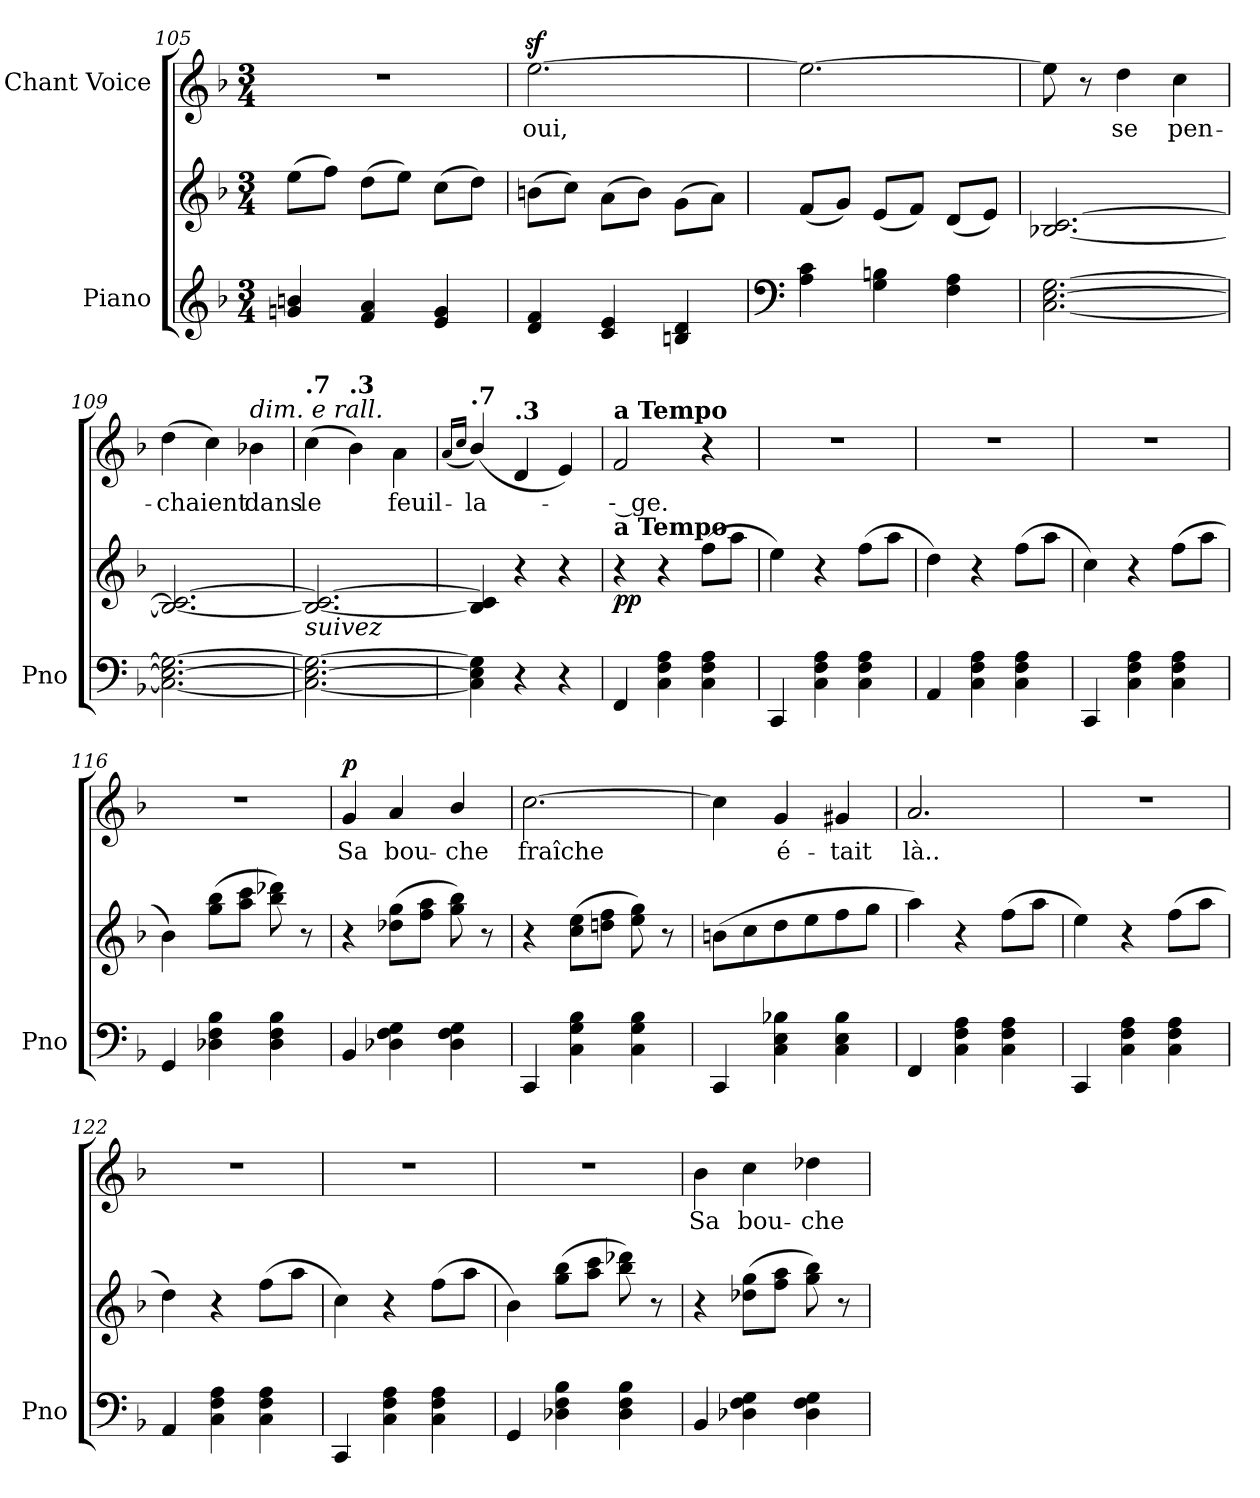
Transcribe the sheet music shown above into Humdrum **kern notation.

**kern	**kern	**dynam	**kern	**text	**dynam
*part2	*part2	*part2	*part1	*part1	*part1
*staff3	*staff2	*staff2/3	*staff1	*staff1	*staff1
*I"Piano	*	*	*I"Chant Voice	*	*
*I'Pno	*	*	*	*	*
!!LO:LB:g=z
*clefG2	*clefG2	*	*clefG2	*	*
*k[b-]	*k[b-]	*	*k[b-]	*	*
*M3/4	*M3/4	*	*M3/4	*	*
=105	=105	=105	=105	=105	=105
4gn/ 4bn/	(>8ee\L	.	2.r	.	.
.	8ff\J)	.	.	.	.
4f/ 4a/	(>8dd\L	.	.	.	.
.	8ee\J)	.	.	.	.
4e/ 4g/	(>8cc\L	.	.	.	.
.	8dd\J)	.	.	.	.
=106	=106	=106	=106	=106	=106
!	!	!	!	!LO:LY:b	!
4d/ 4f/	(>8bn\L	.	[2.eez>\	oui,	.
.	8cc\J)	.	.	.	.
4c/ 4e/	(>8a\L	.	.	.	.
.	8b\J)	.	.	.	.
4Bn/ 4d/	(>8g\L	.	.	.	.
.	8a\J)	.	.	.	.
=107	=107	=107	=107	=107	=107
*clefF4	*	*	*	*	*
4A\ 4c\	(<8f/L	.	2.ee\_	.	.
.	8g/J)	.	.	.	.
4G\ 4Bn\	(<8e/L	.	.	.	.
.	8f/J)	.	.	.	.
4F\ 4A\	(<8d/L	.	.	.	.
.	8e/J)	.	.	.	.
=108	=108	=108	=108	=108	=108
[2.C\ [2.E\ [2.G\	[2.B-X/ [2.c/	.	8ee\]	.	.
.	.	.	8r	.	.
!	!	!	!	!LO:LY:b	!
.	.	.	4dd\	se	.
!	!	!	!	!LO:LY:b	!
.	.	.	4cc\	pen-	.
=109	=109	=109	=109	=109	=109
!	!	!	!	!LO:LY:b	!
2.C\_ 2.E\_ 2.G\_	2.B-/_ 2.c/_	.	(>4dd\	-chaient	.
.	.	.	4cc\)	.	.
*	*	*	*MM228	*	*
!	!	!	!LO:TX:a:i:t=dim. e rall.	!	!
!	!	!	!	!LO:LY:b	!
.	.	.	4b-X\	dans	.
=110	=110	=110	=110	=110	=110
*	*	*	*MM216	*	*
!	!	!	!LO:TX:a:B:t=.7	!	!
!	!LO:TX:b:i:t=suivez	!	!	!	!
!	!	!	!	!LO:LY:b	!
2.C\_ 2.E\_ 2.G\_	2.B-/_ 2.c/_	.	(>4cc\	le	.
*	*	*	*MM207	*	*
!	!	!	!LO:TX:a:B:t=.3	!	!
.	.	.	4b-\)	.	.
*	*	*	*MM198	*	*
!	!	!	!	!LO:LY:b	!
.	.	.	4a\	feuil-	.
=111	=111	=111	=111	=111	=111
*	*	*	*MM186	*	*
.	.	.	(<16qa/LL	.	.
.	.	.	16qcc/JJ	.	.
!	!	!	!LO:TX:a:B:t=.7	!	!
!	!	!	!	!LO:LY:b	!
4C\] 4E\] 4G\]	4B-/] 4c/]	.	(<4b-/)	-la-	.
*	*	*	*MM177	*	*
!	!	!	!LO:TX:a:B:t=.3	!	!
4r	4r	.	4d/	.	.
*	*	*	*MM168	*	*
4r	4r	.	4e/)	.	.
!!LO:PB:g=z
=112	=112	=112	=112	=112	=112
*	*	*	*MM228	*	*
!	!	!	!LO:TX:a:B:t=a Tempo	!	!
!	!LO:TX:a:B:t=a Tempo	!	!	!	!
!	!	!LO:DY:b	!	!LO:LY:b	!
4FF/	4r	pp	2f/	-- ge.	.
4C\ 4F\ 4A\	4r	.	.	.	.
4C\ 4F\ 4A\	(>8ff\L	.	4r	.	.
.	8aa\J	.	.	.	.
=113	=113	=113	=113	=113	=113
4CC/	4ee\)	.	2.r	.	.
4C\ 4F\ 4A\	4r	.	.	.	.
4C\ 4F\ 4A\	(>8ff\L	.	.	.	.
.	8aa\J	.	.	.	.
=114	=114	=114	=114	=114	=114
4AA/	4dd\)	.	2.r	.	.
4C\ 4F\ 4A\	4r	.	.	.	.
4C\ 4F\ 4A\	(>8ff\L	.	.	.	.
.	8aa\J	.	.	.	.
=115	=115	=115	=115	=115	=115
4CC/	4cc\)	.	2.r	.	.
4C\ 4F\ 4A\	4r	.	.	.	.
4C\ 4F\ 4A\	(>8ff\L	.	.	.	.
.	8aa\J	.	.	.	.
=116	=116	=116	=116	=116	=116
4GG/	4b-\)	.	2.r	.	.
4D-X\ 4F\ 4B-\	(>8gg\ 8bb-\L	.	.	.	.
.	8aa\ 8ccc\J	.	.	.	.
4D-\ 4F\ 4B-\	8bb-\ 8ddd-X\)	.	.	.	.
.	8r	.	.	.	.
=117	=117	=117	=117	=117	=117
!	!	!	!	!LO:LY:b	!LO:DY:a
4BB-/	4r	.	4g/	Sa	p
!	!	!	!	!LO:LY:b	!
4D-X\ 4F\ 4G\	(>8dd-X\ 8gg\L	.	4a/	bou-	.
.	8ff\ 8aa\J	.	.	.	.
!	!	!	!	!LO:LY:b	!
4D-\ 4F\ 4G\	8gg\ 8bb-\)	.	4b-/	-che	.
.	8r	.	.	.	.
!!LO:LB:g=z
=118	=118	=118	=118	=118	=118
!	!	!	!	!LO:LY:b	!
4CC/	4r	.	[2.cc\	fraîche	.
4C\ 4G\ 4B-\	(>8cc\ 8ee\L	.	.	.	.
.	8ddn\ 8ff\J	.	.	.	.
4C\ 4G\ 4B-\	8ee\ 8gg\)	.	.	.	.
.	8r	.	.	.	.
=119	=119	=119	=119	=119	=119
4CC/	(>8bn\L	.	4cc\]	.	.
.	8cc\	.	.	.	.
!	!	!	!	!LO:LY:b	!
4C\ 4E\ 4B-X\	8dd\	.	4g/	é-	.
.	8ee\	.	.	.	.
!	!	!	!	!LO:LY:b	!
4C\ 4E\ 4B-\	8ff\	.	4g#X/	-tait	.
.	8gg\J	.	.	.	.
=120	=120	=120	=120	=120	=120
!	!	!	!	!LO:LY:b	!
4FF/	4aa\)	.	2.a/	là..	.
4C\ 4F\ 4A\	4r	.	.	.	.
4C\ 4F\ 4A\	(>8ff\L	.	.	.	.
.	8aa\J	.	.	.	.
=121	=121	=121	=121	=121	=121
4CC/	4ee\)	.	2.r	.	.
4C\ 4F\ 4A\	4r	.	.	.	.
4C\ 4F\ 4A\	(>8ff\L	.	.	.	.
.	8aa\J	.	.	.	.
=122	=122	=122	=122	=122	=122
4AA/	4dd\)	.	2.r	.	.
4C\ 4F\ 4A\	4r	.	.	.	.
4C\ 4F\ 4A\	(>8ff\L	.	.	.	.
.	8aa\J	.	.	.	.
=123	=123	=123	=123	=123	=123
4CC/	4cc\)	.	2.r	.	.
4C\ 4F\ 4A\	4r	.	.	.	.
4C\ 4F\ 4A\	(>8ff\L	.	.	.	.
.	8aa\J	.	.	.	.
!!LO:LB:g=z
=124	=124	=124	=124	=124	=124
4GG/	4b-\)	.	2.r	.	.
4D-X\ 4F\ 4B-\	(>8gg\ 8bb-\L	.	.	.	.
.	8aa\ 8ccc\J	.	.	.	.
4D-\ 4F\ 4B-\	8bb-\ 8ddd-X\)	.	.	.	.
.	8r	.	.	.	.
=125	=125	=125	=125	=125	=125
!	!	!	!	!LO:LY:b	!
4BB-/	4r	.	4b-\	Sa	.
!	!	!	!	!LO:LY:b	!
4D-X\ 4F\ 4G\	(>8dd-X\ 8gg\L	.	4cc\	bou-	.
.	8ff\ 8aa\J	.	.	.	.
!	!	!	!	!LO:LY:b	!
4D-\ 4F\ 4G\	8gg\ 8bb-\)	.	4dd-X\	-che	.
.	8r	.	.	.	.
=	=	=	=	=	=
*-	*-	*-	*-	*-	*-
